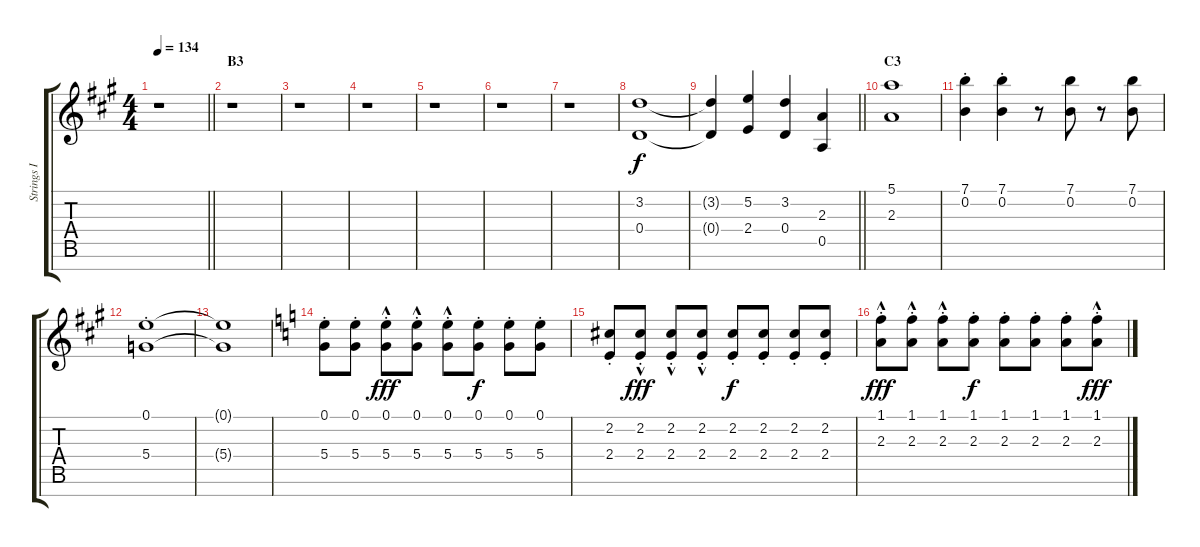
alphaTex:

\track ("Strings I" "Strings I") {instrument stringensemble1}
\staff {score tabs}
\tuning (E5 B4 G4 D4 A3 E3 B2) {hide}
\ts (4 4)
\tempo 134
\clef g2
\barLineRight lightlight
\ks a
r.1{dy fff} |
\section ("" "B3")
r.1 |
r.1 |
r.1 |
r.1 |
r.1 |
r.1 |
(3.2 0.4).1{dy f} |
\barLineRight lightlight
(3.2{t} 0.4{t}).4 (5.2 2.4).4 (3.2 0.4).4 (2.3 0.5).4 |
\section ("" "C3")
(5.1 2.3).1 |
(7.1{st} 0.2{st}).4 (7.1{st} 0.2{st}).4 r.8 (7.1 0.2).8 r.8 (7.1 0.2).8 |
(0.1{st} 5.4{st}).1 |
(0.1{t} 5.4{t}).1 |
\ks c
(0.1{st} 5.4{st}).8 (0.1{st} 5.4{st}).8 (0.1{hac st} 5.4{hac st}).8{dy fff} (0.1{hac st} 5.4{hac st}).8 (0.1{hac st} 5.4{hac st}).8 (0.1{st} 5.4{st}).8{dy f} (0.1{st} 5.4{st}).8 (0.1{st} 5.4{st}).8 |
(2.2{st} 2.4{st}).8 (2.2{hac st} 2.4{hac st}).8{dy fff} (2.2{hac st} 2.4{hac st}).8 (2.2{hac st} 2.4{hac st}).8 (2.2{st} 2.4{st}).8{dy f} (2.2{st} 2.4{st}).8 (2.2{st} 2.4{st}).8 (2.2{st} 2.4{st}).8 |
(1.1{hac st} 2.3{hac st}).8{dy fff} (1.1{hac st} 2.3{hac st}).8 (1.1{hac st} 2.3{hac st}).8 (1.1{st} 2.3{st}).8{dy f} (1.1{st} 2.3{st}).8 (1.1{st} 2.3{st}).8 (1.1{st} 2.3{st}).8 (1.1{hac st} 2.3{hac st}).8{dy fff}
